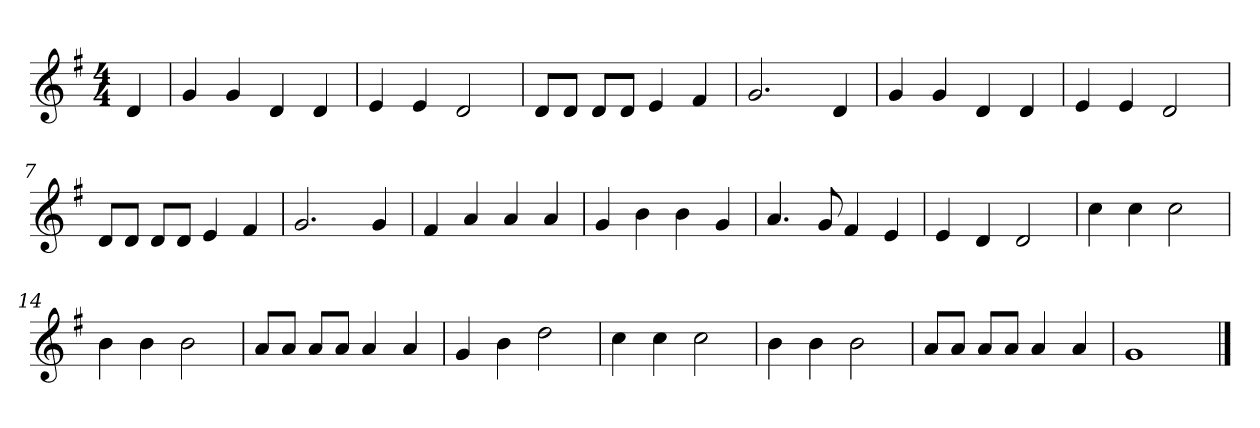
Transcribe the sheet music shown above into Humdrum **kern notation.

**kern
*part1
*staff1
*k[f#]
*M4/4
*MM120
=
4d
=1
4g
4g
4d
4d
=2
4e
4e
2d
=3
8dL
8dJ
8dL
8dJ
4e
4f#
=4
2.g
4d
=5
4g
4g
4d
4d
=6
4e
4e
2d
=7
8dL
8dJ
8dL
8dJ
4e
4f#
=8
2.g
4g
=9
4f#
4a
4a
4a
=10
4g
4b
4b
4g
=11
4.a
8g
4f#
4e
=12
4e
4d
2d
=13
4cc
4cc
2cc
=14
4b
4b
2b
=15
8aL
8aJ
8aL
8aJ
4a
4a
=16
4g
4b
2dd
=17
4cc
4cc
2cc
=18
4b
4b
2b
=19
8aL
8aJ
8aL
8aJ
4a
4a
=20
1g
==
*-
